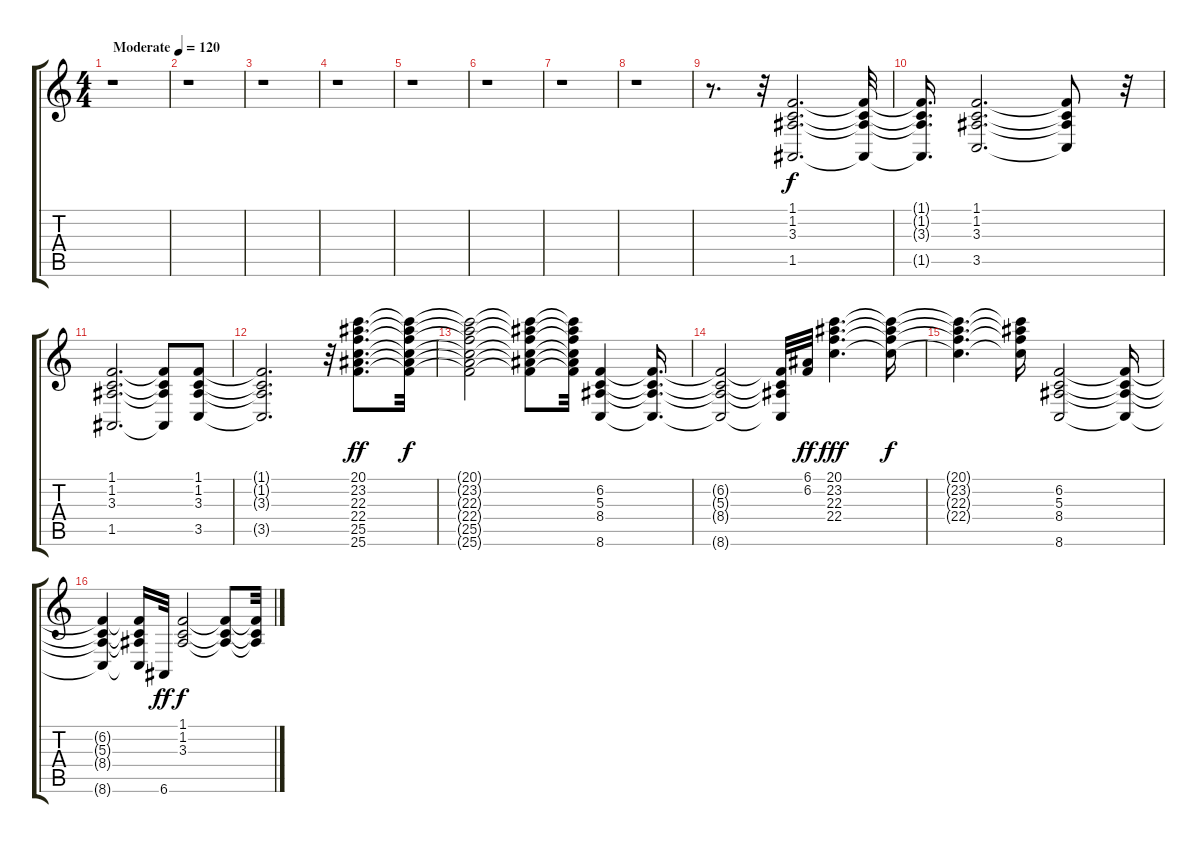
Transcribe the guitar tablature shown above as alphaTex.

\track "" {instrument electricpiano2}
\staff {score tabs}
\tuning (E4 B3 G3 D3 A2 E2) {hide}
\ts (4 4)
\tempo (120 "Moderate")
\clef g2
\ks c
r.1{dy f instrument electricpiano2} |
r.1 |
r.1 |
r.1 |
r.1 |
r.1 |
r.1 |
r.1 |
r.8{d} r.32 (1.1 1.2 3.3 1.5).2{d volume 12} (1.1{t} 1.2{t} 3.3{t} 1.5{t}).32 |
(1.1{t} 1.2{t} 3.3{t} 1.5{t}).16{d} (1.1 1.2 3.3 3.5).2{d} (1.1{t} 1.2{t} 3.3{t} 3.5{t}).8 r.32 |
(1.1 1.2 3.3 1.5).2{d} (1.1{t} 1.2{t} 3.3{t} 1.5{t}).8 (1.1 1.2 3.3 3.5).8 |
(1.1{t} 1.2{t} 3.3{t} 3.5{t}).2{d} r.32 (20.1 23.2 22.3 22.4 25.5 25.6).8{d dy ff} (20.1{t} 23.2{t} 22.3{t} 22.4{t} 25.5{t} 25.6{t}).32{dy f} |
(20.1{t} 23.2{t} 22.3{t} 22.4{t} 25.5{t} 25.6{t}).2 (20.1{t} 23.2{t} 22.3{t} 22.4{t} 25.5{t} 25.6{t}).8 (20.1{t} 23.2{t} 22.3{t} 22.4{t} 25.5{t} 25.6{t}).32 (6.2 5.3 8.4 8.6).4 (6.2{t} 5.3{t} 8.4{t} 8.6{t}).16{d} |
(6.2{t} 5.3{t} 8.4{t} 8.6{t}).2 (6.2{t} 5.3{t} 8.4{t} 8.6{t}).32 (6.1 6.2).32{dy ff} (20.1 23.2 22.3 22.4).4{d dy fff} (20.1{t} 23.2{t} 22.3{t} 22.4{t}).16{dy f} |
(20.1{t} 23.2{t} 22.3{t} 22.4{t}).4{d} (20.1{t} 23.2{t} 22.3{t} 22.4{t}).16 (6.2 5.3 8.4 8.6).2 (6.2{t} 5.3{t} 8.4{t} 8.6{t}).16 |
(6.2{t} 5.3{t} 8.4{t} 8.6{t}).4 (6.2{t} 5.3{t} 8.4{t} 8.6{t}).16 6.6.32{dy ff instrument acousticgrandpiano} (1.1 1.2 3.3).2{dy f} (1.1{t} 1.2{t} 3.3{t}).8 (1.1{t} 1.2{t} 3.3{t}).32
